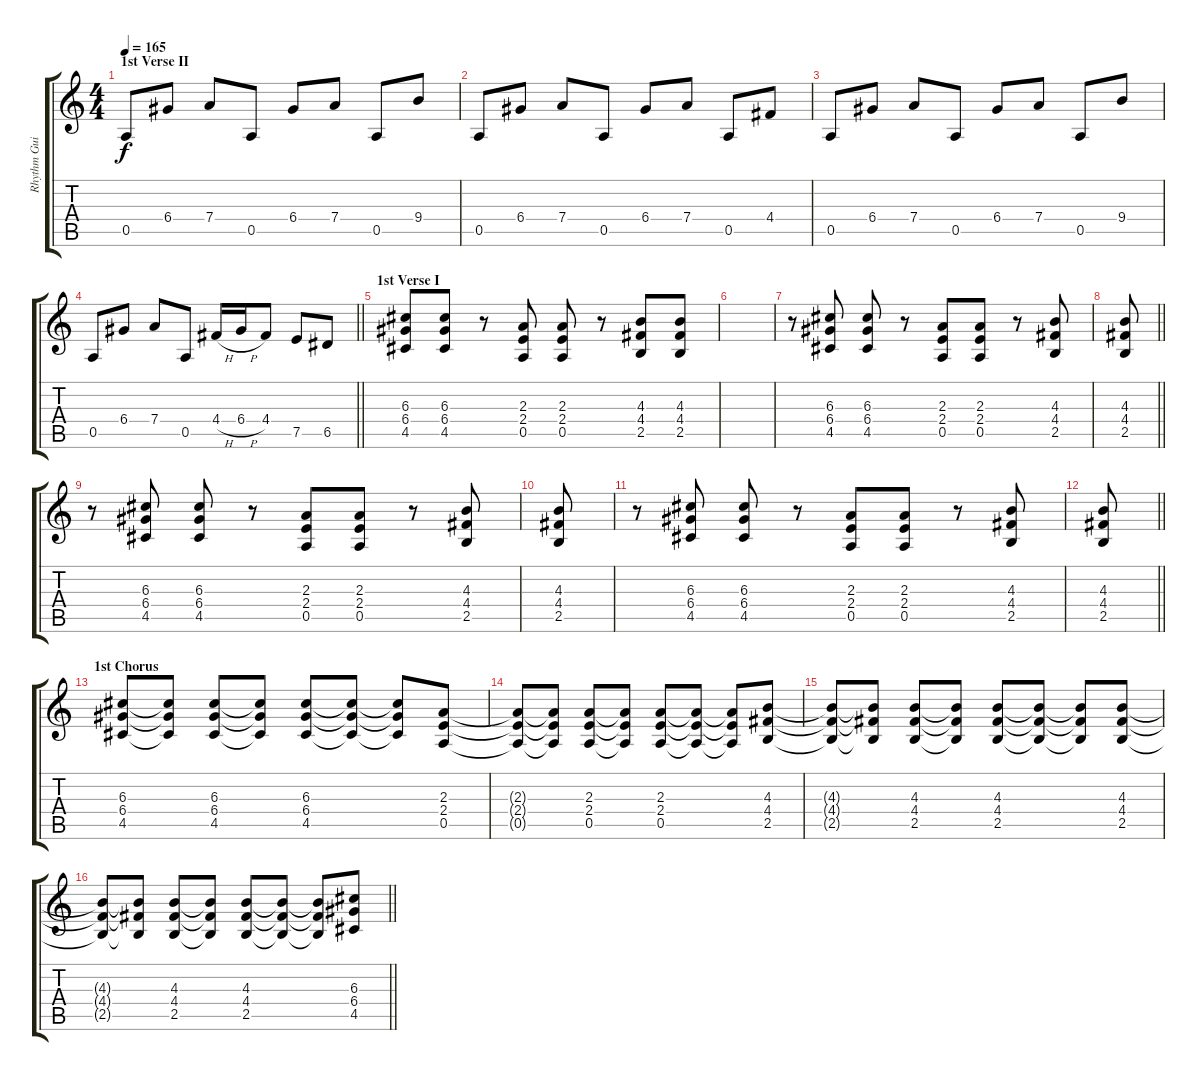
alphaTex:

\track ("Rhythm Guitar" "Rhythm Gui") {instrument overdrivenguitar}
\staff {score tabs}
\tuning (E4 B3 G3 D3 A2 D2) {hide}
\ts (4 4)
\section ("" "1st Verse II")
\tempo 165
\clef g2
\ks c
0.5.8{dy f} 6.4.8 7.4.8 0.5.8 6.4.8 7.4.8 0.5.8 9.4.8 |
0.5.8 6.4.8 7.4.8 0.5.8 6.4.8 7.4.8 0.5.8 4.4.8 |
0.5.8 6.4.8 7.4.8 0.5.8 6.4.8 7.4.8 0.5.8 9.4.8 |
\barLineRight lightlight
0.5.8 6.4.8 7.4.8 0.5.8 4.4{h}.16 6.4{h}.16 4.4.8 7.5.8 6.5.8 |
\section ("" "1st Verse I")
(6.3 6.4 4.5).8 (6.3 6.4 4.5).8 r.8 (2.3 2.4 0.5).8 (2.3 2.4 0.5).8 r.8 (4.3 4.4 2.5).8 (4.3 4.4 2.5).8 |
|
r.8 (6.3 6.4 4.5).8 (6.3 6.4 4.5).8 r.8 (2.3 2.4 0.5).8 (2.3 2.4 0.5).8 r.8 (4.3 4.4 2.5).8 |
\barLineRight lightlight
(4.3 4.4 2.5).8 |
r.8 (6.3 6.4 4.5).8 (6.3 6.4 4.5).8 r.8 (2.3 2.4 0.5).8 (2.3 2.4 0.5).8 r.8 (4.3 4.4 2.5).8 |
(4.3 4.4 2.5).8 |
r.8 (6.3 6.4 4.5).8 (6.3 6.4 4.5).8 r.8 (2.3 2.4 0.5).8 (2.3 2.4 0.5).8 r.8 (4.3 4.4 2.5).8 |
\barLineRight lightlight
(4.3 4.4 2.5).8 |
\section ("" "1st Chorus")
(6.3 6.4 4.5).8 (6.3{t} 6.4{t} 4.5{t}).8 (6.3 6.4 4.5).8 (6.3{t} 6.4{t} 4.5{t}).8 (6.3 6.4 4.5).8 (6.3{t} 6.4{t} 4.5{t}).8 (6.3{t} 6.4{t} 4.5{t}).8 (2.3 2.4 0.5).8 |
(2.3{t} 2.4{t} 0.5{t}).8 (2.3{t} 2.4{t} 0.5{t}).8 (2.3 2.4 0.5).8 (2.3{t} 2.4{t} 0.5{t}).8 (2.3 2.4 0.5).8 (2.3{t} 2.4{t} 0.5{t}).8 (2.3{t} 2.4{t} 0.5{t}).8 (4.3 4.4 2.5).8 |
(4.3{t} 4.4{t} 2.5{t}).8 (4.3{t} 4.4{t} 2.5{t}).8 (4.3 4.4 2.5).8 (4.3{t} 4.4{t} 2.5{t}).8 (4.3 4.4 2.5).8 (4.3{t} 4.4{t} 2.5{t}).8 (4.3{t} 4.4{t} 2.5{t}).8 (4.3 4.4 2.5).8 |
\barLineRight lightlight
(4.3{t} 4.4{t} 2.5{t}).8 (4.3{t} 4.4{t} 2.5{t}).8 (4.3 4.4 2.5).8 (4.3{t} 4.4{t} 2.5{t}).8 (4.3 4.4 2.5).8 (4.3{t} 4.4{t} 2.5{t}).8 (4.3{t} 4.4{t} 2.5{t}).8 (6.3 6.4 4.5).8
